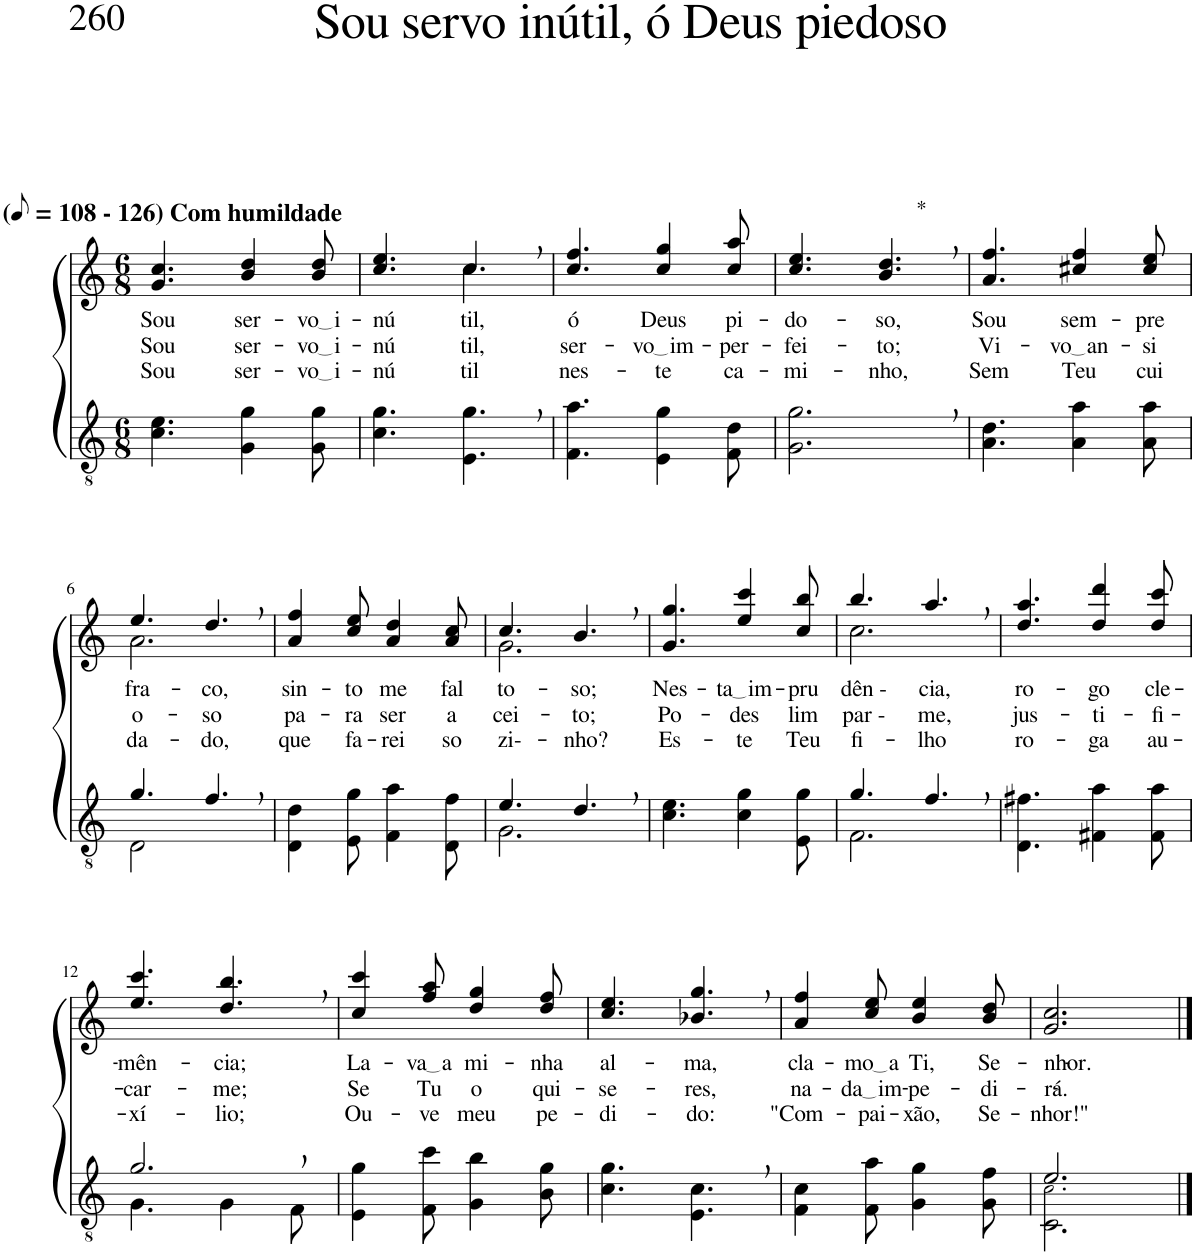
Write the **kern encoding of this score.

**kern	**kern	**text	**text	**text
*part2	*part1	*part1	*part1	*part1
*staff2	*staff1	*staff1	*staff1	*staff1
*I"Parte III e IV	*I"Parte I e II	*	*	*
*clefGv2	*clefG2	*	*	*
*Trd5c9	*Trd5c9	*	*	*
*k[]	*k[]	*	*	*
*M6/8	*M6/8	*	*	*
*MM54	*MM54	*	*	*
=1	=1	=1	=1	=1
!	!LO:TX:a:B:t=(	!	!	!
!	!LO:TX:a:B:t=- 126) Com humildade	!	!	!
!	!	!LO:LY:b	!LO:LY:b	!LO:LY:b
4.c\ 4.e\	4.g/ 4.cc/	Sou	Sou	Sou
!	!	!LO:LY:b	!LO:LY:b	!LO:LY:b
4G\ 4g\	4b/ 4dd/	ser-	ser-	ser-
!	!	!LO:LY:b	!LO:LY:b	!LO:LY:b
8G\ 8g\	8b/ 8dd/	vo i	vo i	vo i
=2	=2	=2	=2	=2
!	!	!LO:LY:b	!LO:LY:b	!LO:LY:b
*	*^	*	*	*
4.c\ 4.g\	4.cc/ 4.ee/	4.ryy	-nú-	-nú-	-nú-
!	!	!	!LO:LY:b	!LO:LY:b	!LO:LY:b
4.E\, 4.g\,	4.cc,/	4.cc\	-til,	til,	til
=3	=3	=3	=3	=3	=3
!	!	!	!LO:LY:b	!LO:LY:b	!LO:LY:b
*	*v	*v	*	*	*
4.F\ 4.a\	4.cc/ 4.ff/	ó	ser-	nes-
!	!	!LO:LY:b	!LO:LY:b	!LO:LY:b
4E\ 4g\	4cc/ 4gg/	Deus	vo im	-te
!	!	!LO:LY:b	!LO:LY:b	!LO:LY:b
8F\ 8d\	8cc/ 8aa/	pi-	-per-	ca-
=4	=4	=4	=4	=4
!	!	!LO:LY:b	!LO:LY:b	!LO:LY:b
2.G\, 2.g\,	4.cc/ 4.ee/	-do-	-fei-	-mi-
!	!LO:TX:a:t=*	!	!	!
!	!	!LO:LY:b	!LO:LY:b	!LO:LY:b
.	4.b/, 4.dd/,	-so,	-to;	-nho,
=5	=5	=5	=5	=5
!	!	!LO:LY:b	!LO:LY:b	!LO:LY:b
4.A\ 4.d\	4.a/ 4.ff/	Sou	Vi-	Sem
!	!	!LO:LY:b	!LO:LY:b	!LO:LY:b
4A\ 4a\	4cc#X/ 4ff/	sem-	vo an	Teu
!	!	!LO:LY:b	!LO:LY:b	!LO:LY:b
8A\ 8a\	8cc#/ 8ee/	-pre	-si-	cui-
!!LO:LB:g=z
=6	=6	=6	=6	=6
*^	*^	*	*	*
!	!	!	!	!LO:LY:b	!LO:LY:b	!LO:LY:b
4.g/	2D\	4.ee/	2.a\	fra-	-o-	da-
!	!	!	!	!LO:LY:b	!LO:LY:b	!LO:LY:b
4.f,/	.	4.dd,/	.	co,	-so	-do,
.	4ryy	.	.	.	.	.
*	*	*v	*v	*	*	*
=7	=7	=7	=7	=7	=7
!	!	!	!LO:LY:b	!LO:LY:b	!LO:LY:b
*v	*v	*	*	*	*
4D\ 4d\	4a/ 4ff/	sin-	pa-	que
!	!	!LO:LY:b	!LO:LY:b	!LO:LY:b
8E\ 8g\	8cc/ 8ee/	-to	-ra	fa-
!	!	!LO:LY:b	!LO:LY:b	!LO:LY:b
4F\ 4a\	4a/ 4dd/	me	ser	-rei
!	!	!LO:LY:b	!LO:LY:b	!LO:LY:b
8D\ 8f\	8a/ 8cc/	fal-	a-	so-
=8	=8	=8	=8	=8
*^	*^	*	*	*
!	!	!	!	!LO:LY:b	!LO:LY:b	!LO:LY:b
4.e/	2.G\	4.cc/	2.g\	-to-	-cei-	-zi--
!	!	!	!	!LO:LY:b	!LO:LY:b	!LO:LY:b
4.d,/	.	4.b,/	.	so;	to;	-nho?
*v	*v	*	*	*	*	*
*	*v	*v	*	*	*
=9	=9	=9	=9	=9
!	!	!LO:LY:b	!LO:LY:b	!LO:LY:b
4.c\ 4.e\	4.g/ 4.gg/	Nes-	Po-	Es-
!	!	!LO:LY:b	!LO:LY:b	!LO:LY:b
4c\ 4g\	4ee/ 4ccc/	ta im	-des	-te
!	!	!LO:LY:b	!LO:LY:b	!LO:LY:b
8E\ 8g\	8cc/ 8bb/	-pru-	lim-	Teu
=10	=10	=10	=10	=10
*^	*^	*	*	*
!	!	!	!	!LO:LY:b	!LO:LY:b	!LO:LY:b
4.g/	2.F\	4.bb/	2.cc\	-dên -	-par -	fi-
!	!	!	!	!LO:LY:b	!LO:LY:b	!LO:LY:b
4.f,/	.	4.aa,/	.	cia,	me,	-lho
*v	*v	*	*	*	*	*
*	*v	*v	*	*	*
=11	=11	=11	=11	=11
!	!	!LO:LY:b	!LO:LY:b	!LO:LY:b
4.D\ 4.f#X\	4.dd/ 4.aa/	ro-	jus-	ro-
!	!	!LO:LY:b	!LO:LY:b	!LO:LY:b
4F#X\ 4a\	4dd/ 4ddd/	-go	-ti-	-ga
!	!	!LO:LY:b	!LO:LY:b	!LO:LY:b
8F#\ 8a\	8dd/ 8ccc/	cle-	-fi-	au-
!!LO:LB:g=z
=12	=12	=12	=12	=12
*^	*	*	*	*
!	!	!	!LO:LY:b	!LO:LY:b	!LO:LY:b
2.g,/	4.G\	4.ee/ 4.ccc/	-mên-	-car-	-xí-
!	!	!	!LO:LY:b	!LO:LY:b	!LO:LY:b
.	4G\	4.dd/, 4.bb/,	-cia;	-me;	-lio;
.	8F\	.	.	.	.
=13	=13	=13	=13	=13	=13
!	!	!	!LO:LY:b	!LO:LY:b	!LO:LY:b
*v	*v	*	*	*	*
4E\ 4g\	4cc/ 4ccc/	La-	Se	Ou-
!	!	!LO:LY:b	!LO:LY:b	!LO:LY:b
8F\ 8cc\	8ff/ 8aa/	va a	Tu	-ve
!	!	!LO:LY:b	!LO:LY:b	!LO:LY:b
4G\ 4b\	4dd/ 4gg/	mi-	o	meu
!	!	!LO:LY:b	!LO:LY:b	!LO:LY:b
8B\ 8g\	8dd/ 8ff/	-nha	qui-	pe-
=14	=14	=14	=14	=14
!	!	!LO:LY:b	!LO:LY:b	!LO:LY:b
4.c\ 4.g\	4.cc/ 4.ee/	al-	-se-	-di-
!	!	!LO:LY:b	!LO:LY:b	!LO:LY:b
4.E\, 4.c\,	4.b-X/, 4.gg/,	-ma,	-res,	-do:
=15	=15	=15	=15	=15
!	!	!LO:LY:b	!LO:LY:b	!LO:LY:b
4F\ 4c\	4a/ 4ff/	cla-	na-	"Com-
!	!	!LO:LY:b	!LO:LY:b	!LO:LY:b
8F\ 8a\	8cc/ 8ee/	mo a	da im	-pai-
!	!	!LO:LY:b	!LO:LY:b	!LO:LY:b
4G\ 4g\	4b/ 4ee/	Ti,	-pe-	-xão,
!	!	!LO:LY:b	!LO:LY:b	!LO:LY:b
8G\ 8f\	8b/ 8dd/	Se-	-di-	Se-
=16	=16	=16	=16	=16
*^	*	*	*	*
!	!	!	!LO:LY:b	!LO:LY:b	!LO:LY:b
2.e/	2.C\ 2.c!\	2.g/ 2.cc/	-nhor.-	-rá.-	-nhor!"
*v	*v	*	*	*	*
==	==	==	==	==
*-	*-	*-	*-	*-
